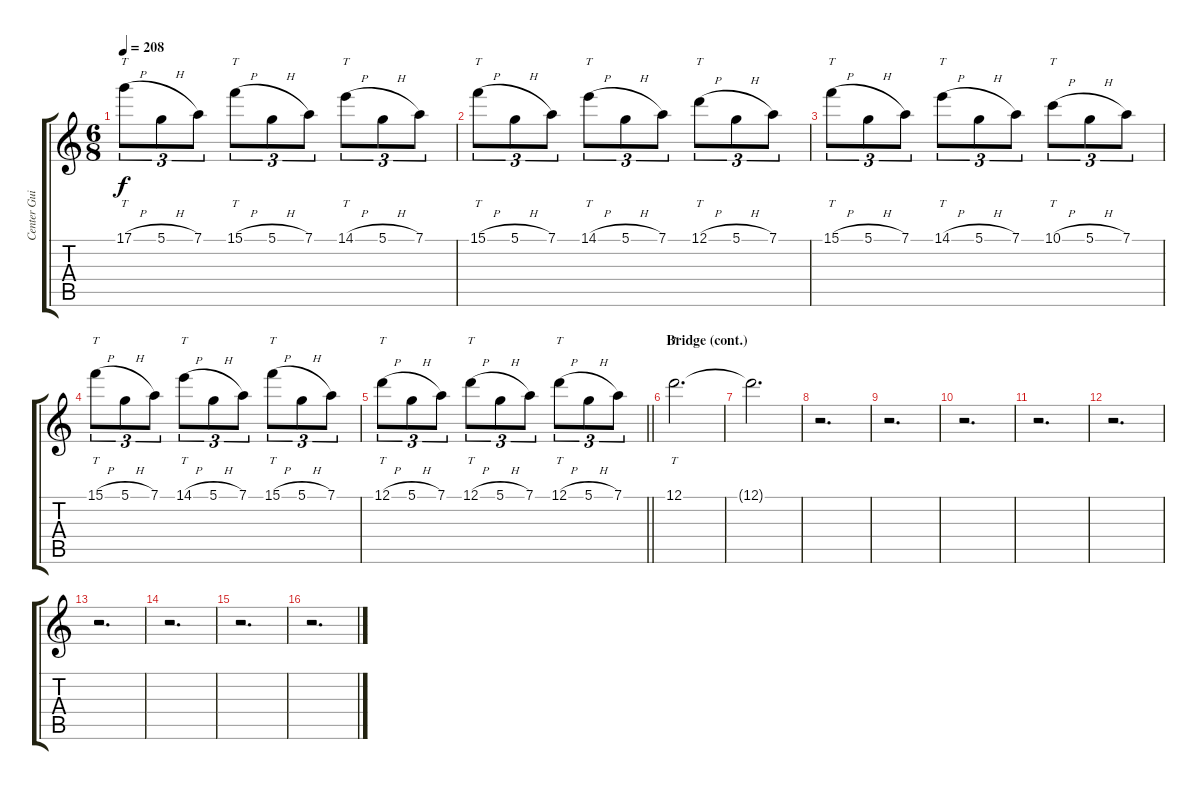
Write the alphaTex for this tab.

\track ("Center Guitar II" "Center Gui") {instrument distortionguitar}
\staff {score tabs}
\tuning (D4 A3 F3 C3 G2 D2) {hide}
\ts (6 8)
\tempo 208
\clef g2
\ks c
17.1{h}.8{tt tu (3 2) dy f} 5.1{h}.8{tu (3 2)} 7.1.8{tu (3 2)} 15.1{h}.8{tt tu (3 2)} 5.1{h}.8{tu (3 2)} 7.1.8{tu (3 2)} 14.1{h}.8{tt tu (3 2)} 5.1{h}.8{tu (3 2)} 7.1.8{tu (3 2)} |
15.1{h}.8{tt tu (3 2)} 5.1{h}.8{tu (3 2)} 7.1.8{tu (3 2)} 14.1{h}.8{tt tu (3 2)} 5.1{h}.8{tu (3 2)} 7.1.8{tu (3 2)} 12.1{h}.8{tt tu (3 2)} 5.1{h}.8{tu (3 2)} 7.1.8{tu (3 2)} |
15.1{h}.8{tt tu (3 2)} 5.1{h}.8{tu (3 2)} 7.1.8{tu (3 2)} 14.1{h}.8{tt tu (3 2)} 5.1{h}.8{tu (3 2)} 7.1.8{tu (3 2)} 10.1{h}.8{tt tu (3 2)} 5.1{h}.8{tu (3 2)} 7.1.8{tu (3 2)} |
15.1{h}.8{tt tu (3 2)} 5.1{h}.8{tu (3 2)} 7.1.8{tu (3 2)} 14.1{h}.8{tt tu (3 2)} 5.1{h}.8{tu (3 2)} 7.1.8{tu (3 2)} 15.1{h}.8{tt tu (3 2)} 5.1{h}.8{tu (3 2)} 7.1.8{tu (3 2)} |
\barLineRight lightlight
12.1{h}.8{tt tu (3 2)} 5.1{h}.8{tu (3 2)} 7.1.8{tu (3 2)} 12.1{h}.8{tt tu (3 2)} 5.1{h}.8{tu (3 2)} 7.1.8{tu (3 2)} 12.1{h}.8{tt tu (3 2)} 5.1{h}.8{tu (3 2)} 7.1.8{tu (3 2)} |
\section ("" "Bridge (cont.)")
12.1.2{tt d} |
12.1{t}.2{d volume 0} |
r.2{d} |
r.2{d} |
r.2{d} |
r.2{d} |
r.2{d} |
r.2{d} |
r.2{d} |
r.2{d} |
r.2{d}
